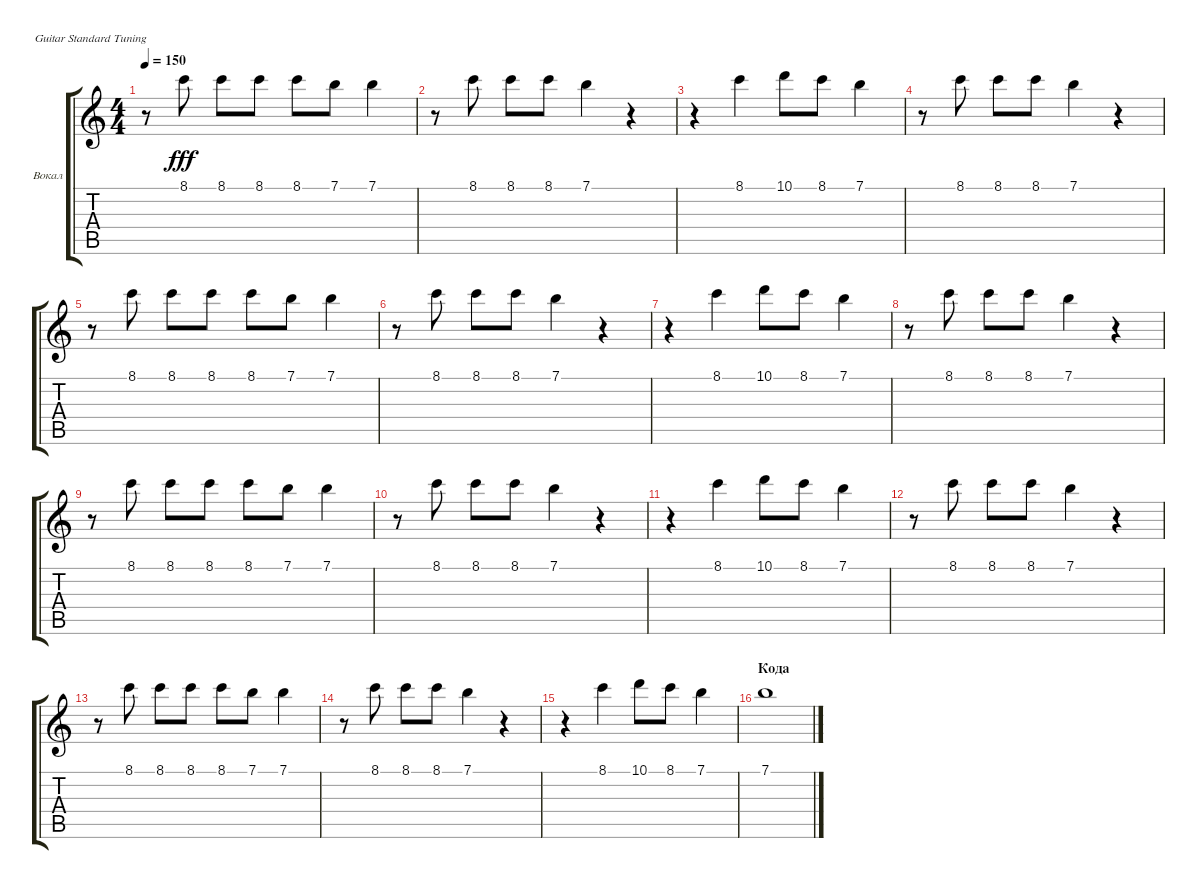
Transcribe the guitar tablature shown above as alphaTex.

\bracketExtendMode groupsimilarinstruments
\firstSystemTrackNameOrientation horizontal
\otherSystemsTrackNameOrientation horizontal
\track ("Валерий Кипелов" "Вокал") {instrument tenorsax}
\staff {score tabs}
\tuning (E4 B3 G3 D3 A2 E2)
\displaytranspose 12
\ts (4 4)
\tempo 150
\clef g2
\ks c
r.8{dy fff} 8.1.8 8.1.8 8.1.8 8.1.8 7.1.8 7.1.4 |
r.8 8.1.8 8.1.8 8.1.8 7.1.4 r.4 |
r.4 8.1.4 10.1.8 8.1.8 7.1.4 |
r.8 8.1.8 8.1.8 8.1.8 7.1.4 r.4 |
r.8 8.1.8 8.1.8 8.1.8 8.1.8 7.1.8 7.1.4 |
r.8 8.1.8 8.1.8 8.1.8 7.1.4 r.4 |
r.4 8.1.4 10.1.8 8.1.8 7.1.4 |
r.8 8.1.8 8.1.8 8.1.8 7.1.4 r.4 |
r.8 8.1.8 8.1.8 8.1.8 8.1.8 7.1.8 7.1.4 |
r.8 8.1.8 8.1.8 8.1.8 7.1.4 r.4 |
r.4 8.1.4 10.1.8 8.1.8 7.1.4 |
r.8 8.1.8 8.1.8 8.1.8 7.1.4 r.4 |
r.8 8.1.8 8.1.8 8.1.8 8.1.8 7.1.8 7.1.4 |
r.8 8.1.8 8.1.8 8.1.8 7.1.4 r.4 |
r.4 8.1.4 10.1.8 8.1.8 7.1.4 |
\section ("" "Кода")
7.1.1
